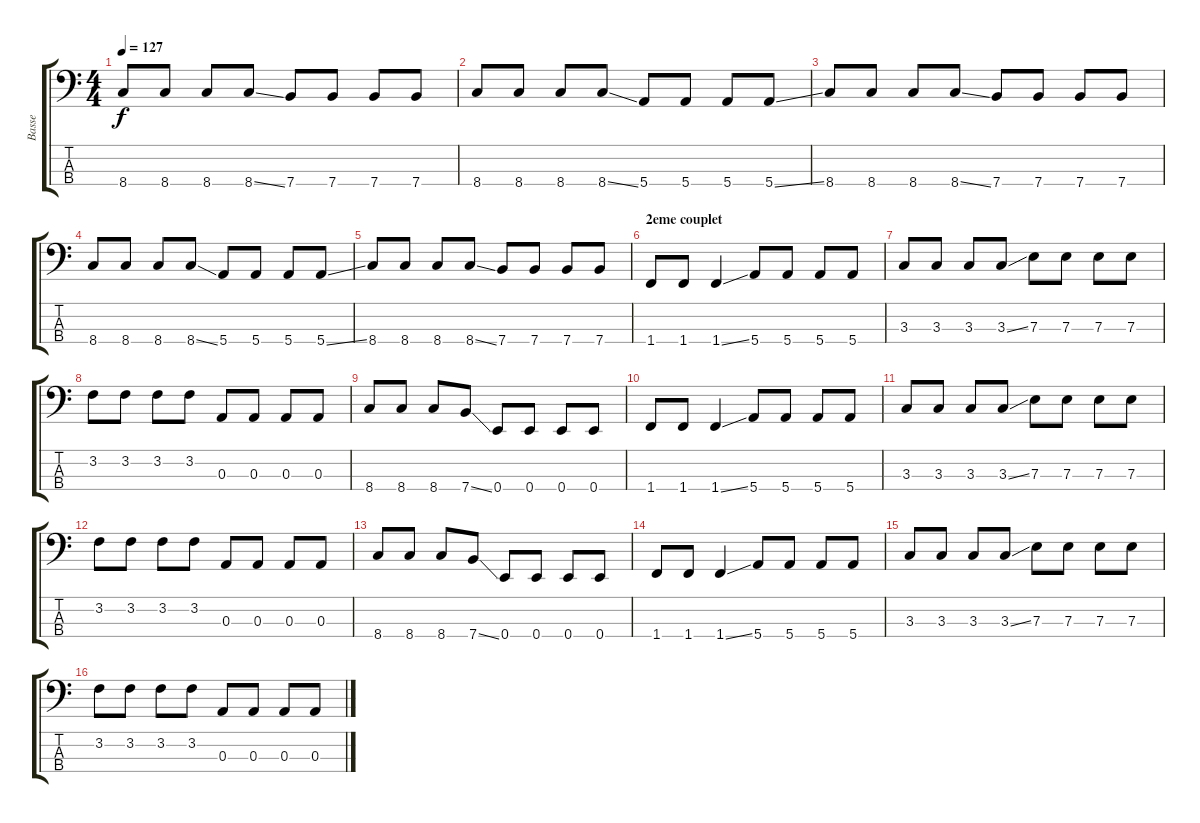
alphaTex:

\track ("Basse" "Basse") {instrument electricbassfinger}
\staff {score tabs}
\tuning (G2 D2 A1 E1) {hide}
\ts (4 4)
\tempo 127
\clef f4
\ks c
8.4.8{dy f} 8.4.8 8.4.8 8.4{ss}.8 7.4.8 7.4.8 7.4.8 7.4.8 |
8.4.8 8.4.8 8.4.8 8.4{ss}.8 5.4.8 5.4.8 5.4.8 5.4{ss}.8 |
8.4.8 8.4.8 8.4.8 8.4{ss}.8 7.4.8 7.4.8 7.4.8 7.4.8 |
8.4.8 8.4.8 8.4.8 8.4{ss}.8 5.4.8 5.4.8 5.4.8 5.4{ss}.8 |
8.4.8 8.4.8 8.4.8 8.4{ss}.8 7.4.8 7.4.8 7.4.8 7.4.8 |
\section ("" "2eme couplet")
1.4.8 1.4.8 1.4{ss}.4 5.4.8 5.4.8 5.4.8 5.4.8 |
3.3.8 3.3.8 3.3.8 3.3{ss}.8 7.3.8 7.3.8 7.3.8 7.3.8 |
3.2.8 3.2.8 3.2.8 3.2.8 0.3.8 0.3.8 0.3.8 0.3.8 |
8.4.8 8.4.8 8.4.8 7.4{ss}.8 0.4.8 0.4.8 0.4.8 0.4.8 |
1.4.8 1.4.8 1.4{ss}.4 5.4.8 5.4.8 5.4.8 5.4.8 |
3.3.8 3.3.8 3.3.8 3.3{ss}.8 7.3.8 7.3.8 7.3.8 7.3.8 |
3.2.8 3.2.8 3.2.8 3.2.8 0.3.8 0.3.8 0.3.8 0.3.8 |
8.4.8 8.4.8 8.4.8 7.4{ss}.8 0.4.8 0.4.8 0.4.8 0.4.8 |
1.4.8 1.4.8 1.4{ss}.4 5.4.8 5.4.8 5.4.8 5.4.8 |
3.3.8 3.3.8 3.3.8 3.3{ss}.8 7.3.8 7.3.8 7.3.8 7.3.8 |
3.2.8 3.2.8 3.2.8 3.2.8 0.3.8 0.3.8 0.3.8 0.3.8
